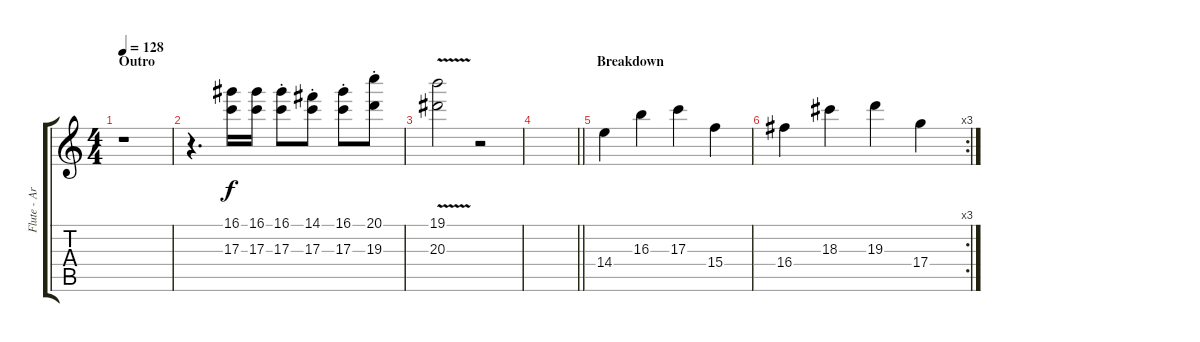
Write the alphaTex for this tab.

\track ("Flute - Arpeggios" "Flute - Ar") {instrument flute}
\staff {score tabs}
\tuning (E5 B4 G4 D4 A3 E3) {hide}
\ts (4 4)
\section ("" "Outro")
\tempo 128
\clef g2
\ks c
r.1{dy f} |
r.4{d} (16.1 17.3).16 (16.1 17.3).16 (16.1{st} 17.3{st}).8 (14.1{st} 17.3{st}).8 (16.1{st} 17.3{st}).8 (20.1{st} 19.3{st}).8 |
(19.1{v} 20.3).2 r.2 |
\barLineRight lightlight
|
\section ("" "Breakdown")
14.4.4 16.3.4 17.3.4 15.4.4 |
\rc 3
16.4.4 18.3.4 19.3.4 17.4.4
